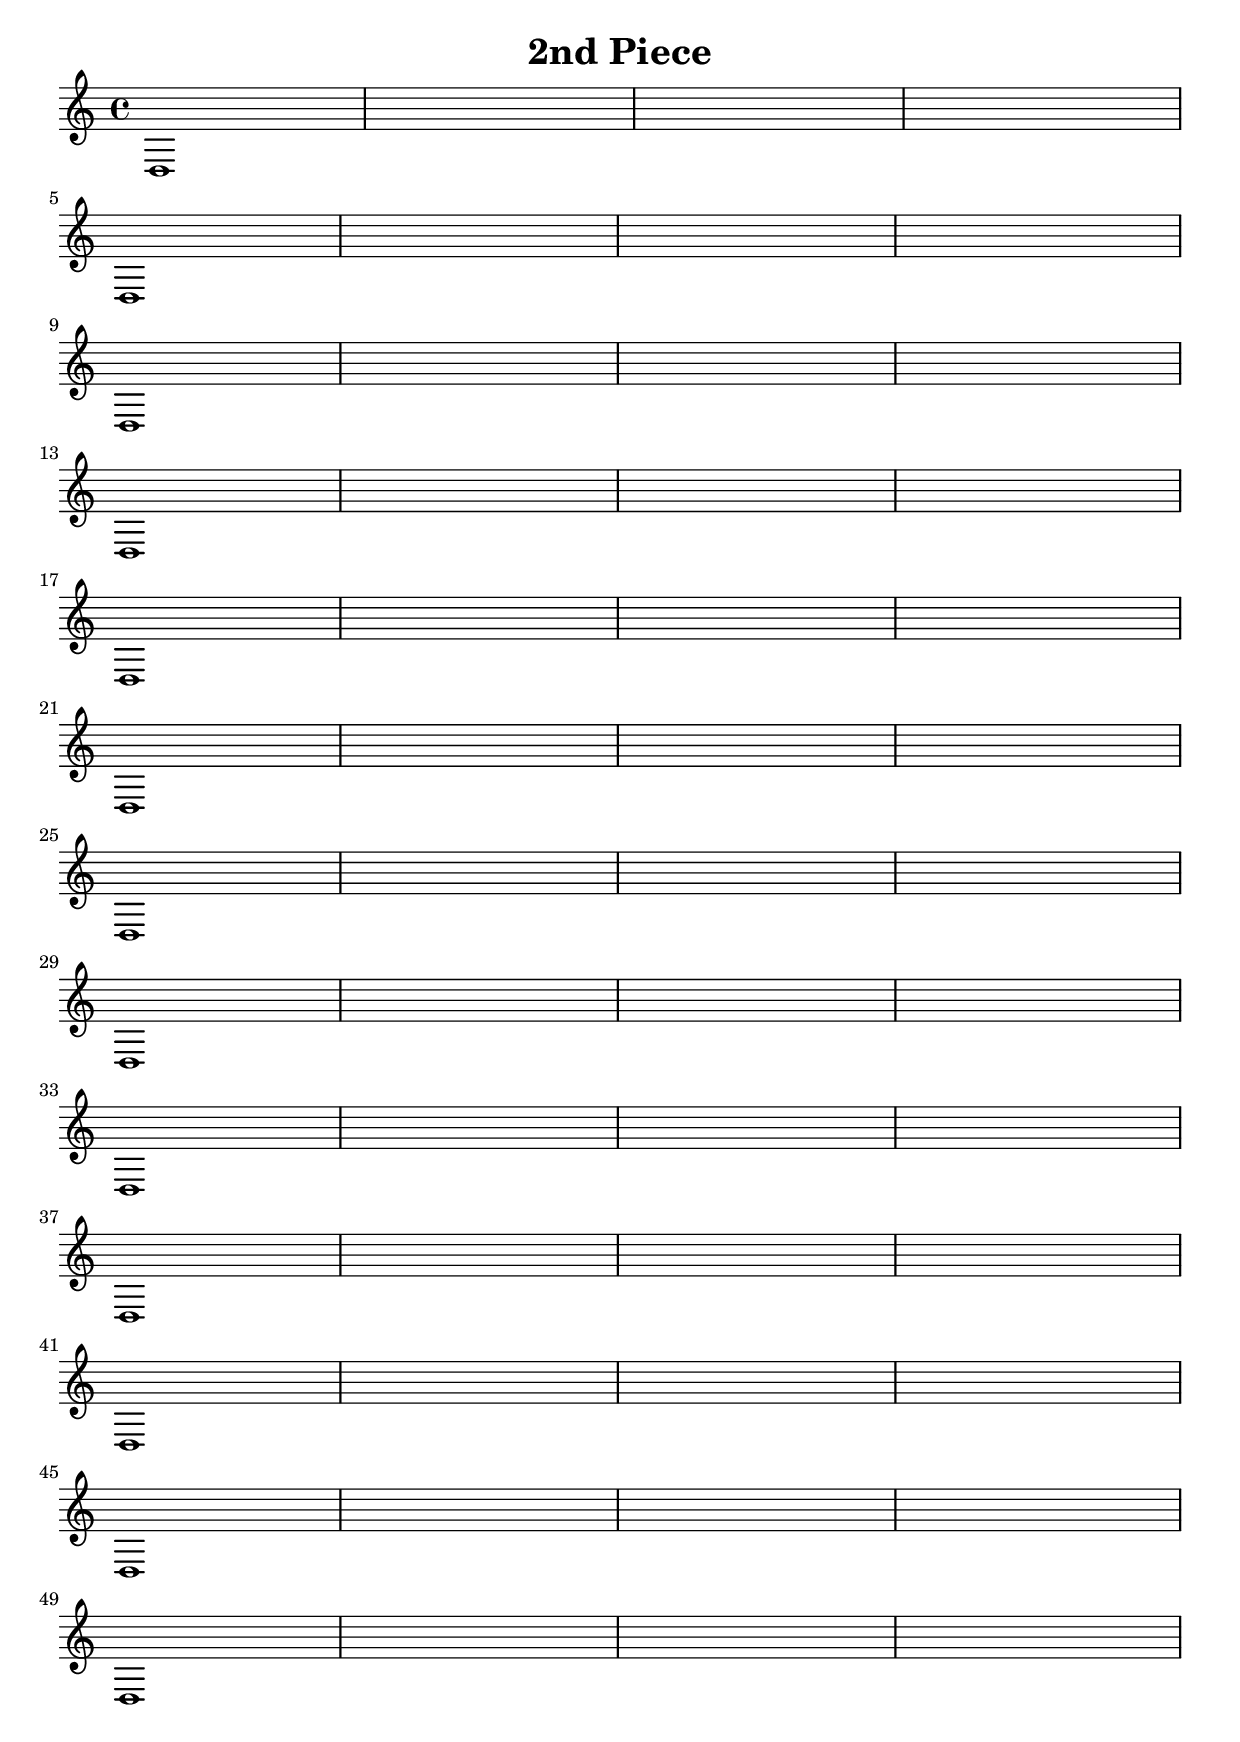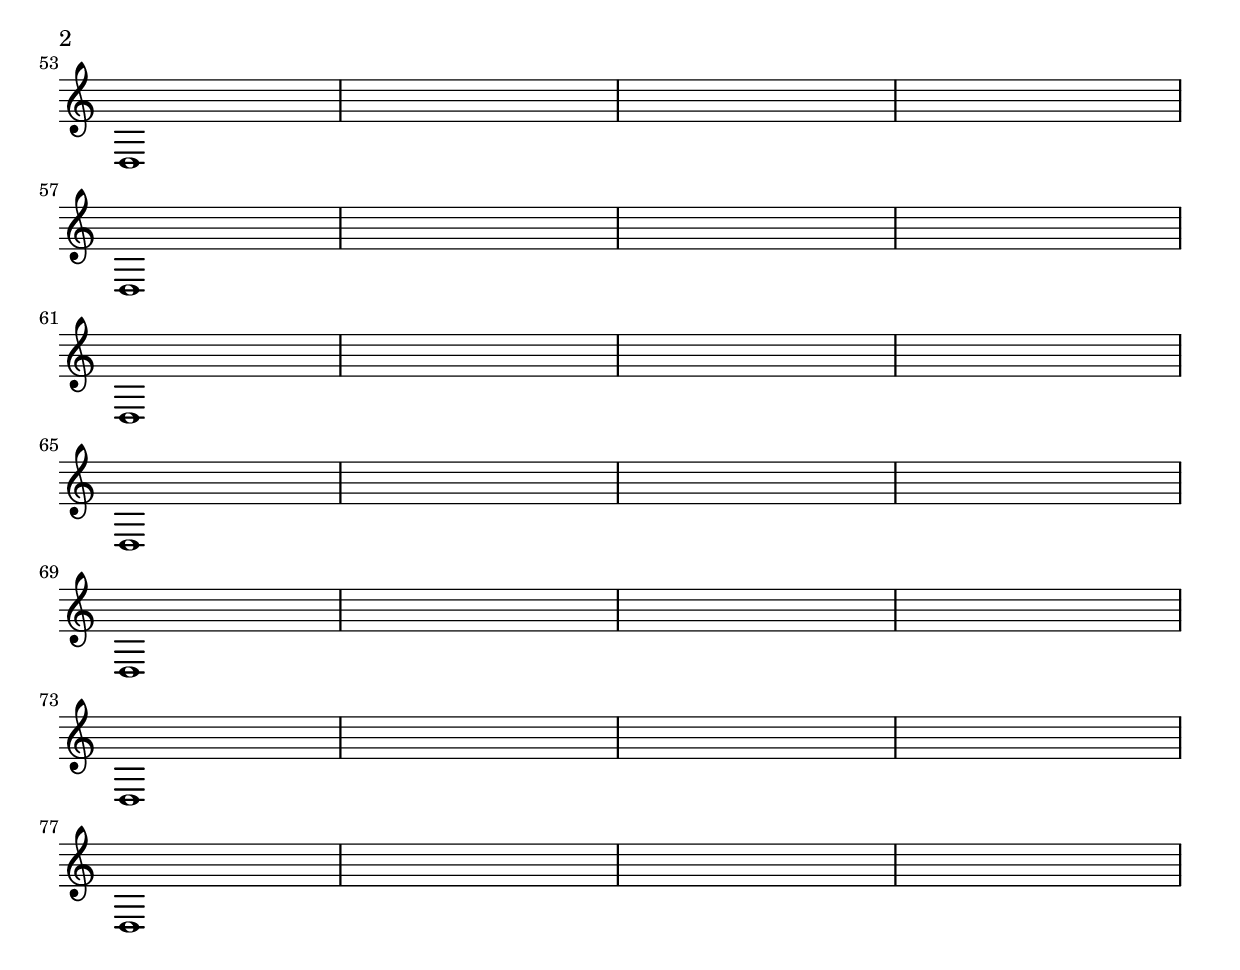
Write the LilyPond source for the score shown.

\version "2.16.0"

\bookpart {
 \tocItem \markup "2nd piece"
  \score {
    \repeat unfold 20 { d1*4 \break }
    \layout {
      indent = #0
      %system-count = #
    }
  }
  \header {
    title= "2nd Piece"
  }
}
